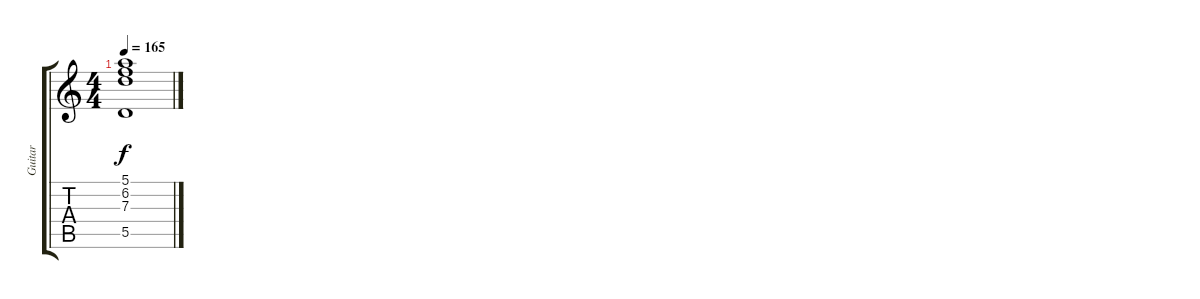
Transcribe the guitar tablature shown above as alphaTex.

\track ("Guitar" "Guitar") {instrument electricguitarmuted}
\staff {score tabs}
\tuning (E4 B3 G3 D3 A2 E2) {hide}
\ts (4 4)
\tempo 165
\clef g2
\ks c
(5.1 6.2 7.3 5.5).1{dy f}
